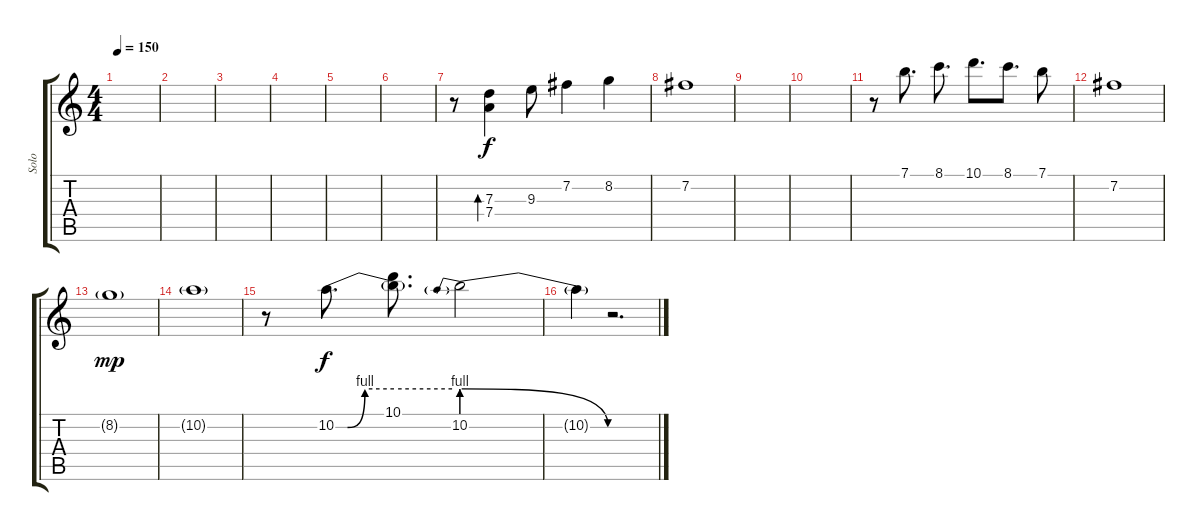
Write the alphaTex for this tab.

\track ("Solo" "Solo") {instrument overdrivenguitar}
\staff {score tabs}
\tuning (E4 B3 G3 D3 A2 E2) {hide}
\ts (4 4)
\tempo 150
\clef g2
\ks c
|
|
|
|
|
|
r.8 (7.3 7.4).4{bd 480} 9.3.8 7.2.4 8.2.4 |
7.2.1 |
|
|
r.8 7.1.8{d} 8.1.8{d} 10.1.8{d} 8.1.8{d} 7.1.8 |
7.2.1 |
8.2{g}.1{dy mp} |
10.2{g}.1 |
r.8 10.2{be (custom 0 0 6 0 15 4 30 4 60 4)}.8{d dy f} (10.1 10.2{t}).8{d} 10.2{be (prebendrelease 0 4 60 0)}.2 |
10.2{t}.4 r.2{d}
